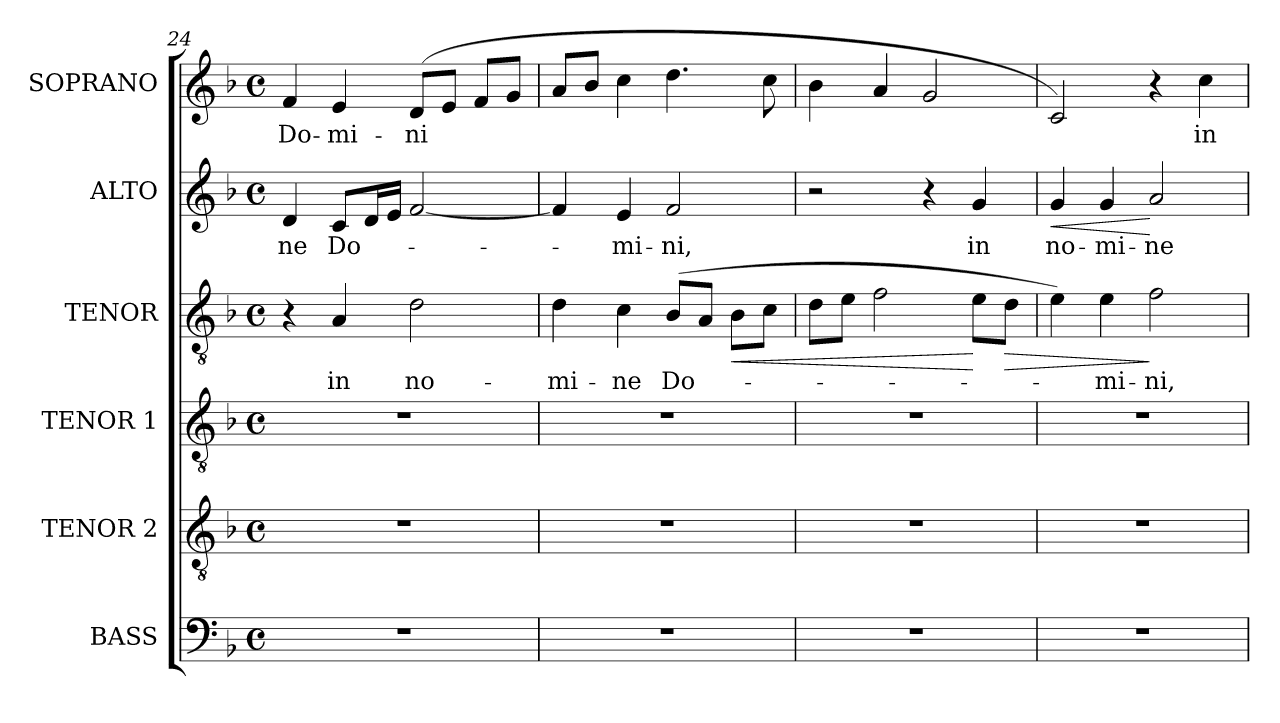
**kern	**kern	**kern	**kern	**text	**dynam	**kern	**text	**dynam	**kern	**text
*part6	*part5	*part4	*part3	*part3	*part3	*part2	*part2	*part2	*part1	*part1
*staff6	*staff5	*staff4	*staff3	*staff3	*staff3	*staff2	*staff2	*staff2	*staff1	*staff1
*I"BASS	*I"TENOR 2	*I"TENOR 1	*I"TENOR	*	*	*I"ALTO	*	*	*I"SOPRANO	*
*I'B.	*I'T2.	*I'T1.	*I'T.	*	*	*I'A.	*	*	*I'S.	*
*clefF4	*clefGv2	*clefGv2	*clefGv2	*	*	*clefG2	*	*	*clefG2	*
*	*ITrd7c12	*ITrd7c12	*ITrd7c12	*	*	*	*	*	*	*
*k[b-]	*k[b-]	*k[b-]	*k[b-]	*	*	*k[b-]	*	*	*k[b-]	*
*F:	*F:	*F:	*F:	*	*	*F:	*	*	*F:	*
*M4/4	*M4/4	*M4/4	*M4/4	*	*	*M4/4	*	*	*M4/4	*
*met(c)	*met(c)	*met(c)	*met(c)	*	*	*met(c)	*	*	*met(c)	*
=24	=24	=24	=24	=24	=24	=24	=24	=24	=24	=24
!	!	!	!	!	!	!	!LO:LY:b:color=#000000	!	!	!
!	!	!	!	!	!	!	!	!	!	!LO:LY:b:color=#000000
1r	1r	1r	4r	.	.	4di/	-ne	.	4fi/	Do-
!	!	!	!	!LO:LY:b:color=#000000	!	!	!	!	!	!
!	!	!	!	!	!	!	!LO:LY:b:color=#000000	!	!	!
!	!	!	!	!	!	!	!	!	!	!LO:LY:b:color=#000000
.	.	.	4AAi/	in	.	8ci/L	Do-	.	4ei/	-mi-
.	.	.	.	.	.	16di/L	.	.	.	.
.	.	.	.	.	.	16ei/JJ	.	.	.	.
!	!	!	!	!LO:LY:b:color=#000000	!	!	!	!	!	!
!	!	!	!	!	!	!	!	!	!	!LO:LY:b:color=#000000
.	.	.	2Di\	no-	.	[2fi/	.	.	(8di/L	-ni
.	.	.	.	.	.	.	.	.	8ei/J	.
.	.	.	.	.	.	.	.	.	8fi/L	.
.	.	.	.	.	.	.	.	.	8gi/J	.
=25	=25	=25	=25	=25	=25	=25	=25	=25	=25	=25
!	!	!	!	!LO:LY:b:color=#000000	!	!	!	!	!	!
1r	1r	1r	4Di\	-mi-	.	4fi/]	.	.	8ai/L	.
.	.	.	.	.	.	.	.	.	8b-i/J	.
!	!	!	!	!LO:LY:b:color=#000000	!	!	!	!	!	!
!	!	!	!	!	!	!	!LO:LY:b:color=#000000	!	!	!
.	.	.	4Ci\	-ne	.	4ei/	-mi-	.	4cci\	.
!	!	!	!	!LO:LY:b:color=#000000	!	!	!	!	!	!
!	!	!	!	!	!	!	!LO:LY:b:color=#000000	!	!	!
.	.	.	(8BB-i/L	Do-	.	2fi/	-ni,	.	4.ddi\	.
.	.	.	8AAi/J	.	.	.	.	.	.	.
!	!	!	!	!	!LO:HP:b	!	!	!	!	!
.	.	.	8BB-i\L	.	<	.	.	.	.	.
.	.	.	8Ci\J	.	.	.	.	.	8cci\	.
=26	=26	=26	=26	=26	=26	=26	=26	=26	=26	=26
1r	1r	1r	8Di\L	.	.	2r	.	.	4b-i\	.
.	.	.	8Ei\J	.	.	.	.	.	.	.
.	.	.	2Fi\	.	.	.	.	.	4ai/	.
.	.	.	.	.	.	4r	.	.	2gi/	.
!	!	!	!	!	!	!	!LO:LY:b:color=#000000	!	!	!
.	.	.	8Ei\L	.	[	4gi/	in	.	.	.
!	!	!	!	!	!LO:HP:b	!	!	!	!	!
.	.	.	8Di\J	.	>	.	.	.	.	.
=27	=27	=27	=27	=27	=27	=27	=27	=27	=27	=27
!	!	!	!	!	!	!	!LO:LY:b:color=#000000	!LO:HP:b	!	!
1r	1r	1r	4Ei\)	.	.	4gi/	no-	<	2ci/)	.
!	!	!	!	!LO:LY:b:color=#000000	!	!	!	!	!	!
!	!	!	!	!	!	!	!LO:LY:b:color=#000000	!	!	!
.	.	.	4Ei\	-mi-	.	4gi/	-mi-	.	.	.
!	!	!	!	!LO:LY:b:color=#000000	!	!	!	!	!	!
!	!	!	!	!	!	!	!LO:LY:b:color=#000000	!	!	!
.	.	.	2Fi\	-ni,	]	2ai/	-ne	[	4r	.
!	!	!	!	!	!	!	!	!	!	!LO:LY:b:color=#000000
.	.	.	.	.	.	.	.	.	4cci\	in
=	=	=	=	=	=	=	=	=	=	=
*-	*-	*-	*-	*-	*-	*-	*-	*-	*-	*-
